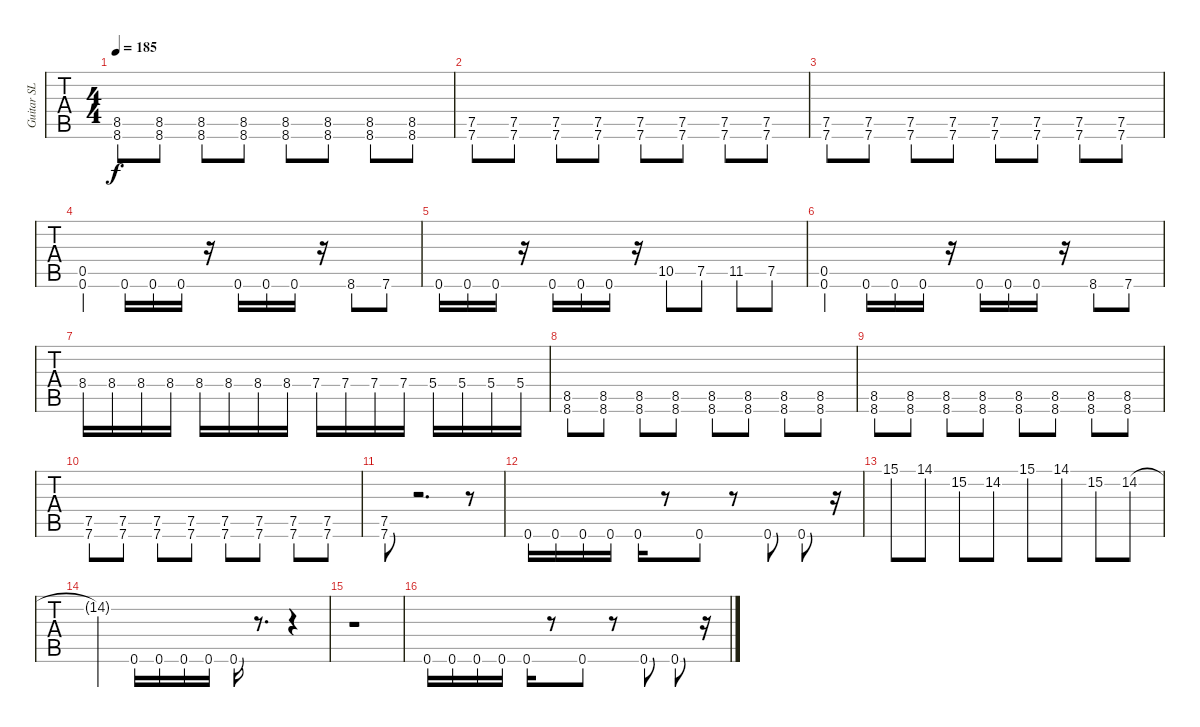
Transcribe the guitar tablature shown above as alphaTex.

\track ("Guitar SL" "Guitar SL") {instrument distortionguitar}
\staff {tabs}
\tuning (E4 B3 G3 D3 A2 D2) {hide}
\ts (4 4)
\tempo 185
\clef g2
\ks c
(8.5 8.6).8{dy f} (8.5 8.6).8 (8.5 8.6).8 (8.5 8.6).8 (8.5 8.6).8 (8.5 8.6).8 (8.5 8.6).8 (8.5 8.6).8 |
(7.5 7.6).8 (7.5 7.6).8 (7.5 7.6).8 (7.5 7.6).8 (7.5 7.6).8 (7.5 7.6).8 (7.5 7.6).8 (7.5 7.6).8 |
(7.5 7.6).8 (7.5 7.6).8 (7.5 7.6).8 (7.5 7.6).8 (7.5 7.6).8 (7.5 7.6).8 (7.5 7.6).8 (7.5 7.6).8 |
(0.5 0.6).4 0.6.16 0.6.16 0.6.16 r.16 0.6.16 0.6.16 0.6.16 r.16 8.6.8 7.6.8 |
0.6.16 0.6.16 0.6.16 r.16 0.6.16 0.6.16 0.6.16 r.16 10.5.8 7.5.8 11.5.8 7.5.8 |
(0.5 0.6).4 0.6.16 0.6.16 0.6.16 r.16 0.6.16 0.6.16 0.6.16 r.16 8.6.8 7.6.8 |
8.4.16 8.4.16 8.4.16 8.4.16 8.4.16 8.4.16 8.4.16 8.4.16 7.4.16 7.4.16 7.4.16 7.4.16 5.4.16 5.4.16 5.4.16 5.4.16 |
(8.5 8.6).8 (8.5 8.6).8 (8.5 8.6).8 (8.5 8.6).8 (8.5 8.6).8 (8.5 8.6).8 (8.5 8.6).8 (8.5 8.6).8 |
(8.5 8.6).8 (8.5 8.6).8 (8.5 8.6).8 (8.5 8.6).8 (8.5 8.6).8 (8.5 8.6).8 (8.5 8.6).8 (8.5 8.6).8 |
(7.5 7.6).8 (7.5 7.6).8 (7.5 7.6).8 (7.5 7.6).8 (7.5 7.6).8 (7.5 7.6).8 (7.5 7.6).8 (7.5 7.6).8 |
(7.5 7.6).8 r.2{d} r.8 |
0.6.16 0.6.16 0.6.16 0.6.16 0.6.16 r.8 0.6.8 r.8 0.6.8 0.6.8 r.16 |
15.1.8 14.1.8 15.2.8 14.2.8 15.1.8 14.1.8 15.2.8 14.2.8 |
14.2{t}.4 0.6.16 0.6.16 0.6.16 0.6.16 0.6.16 r.8{d} r.4 |
r.1 |
0.6.16 0.6.16 0.6.16 0.6.16 0.6.16 r.8 0.6.8 r.8 0.6.8 0.6.8 r.16
